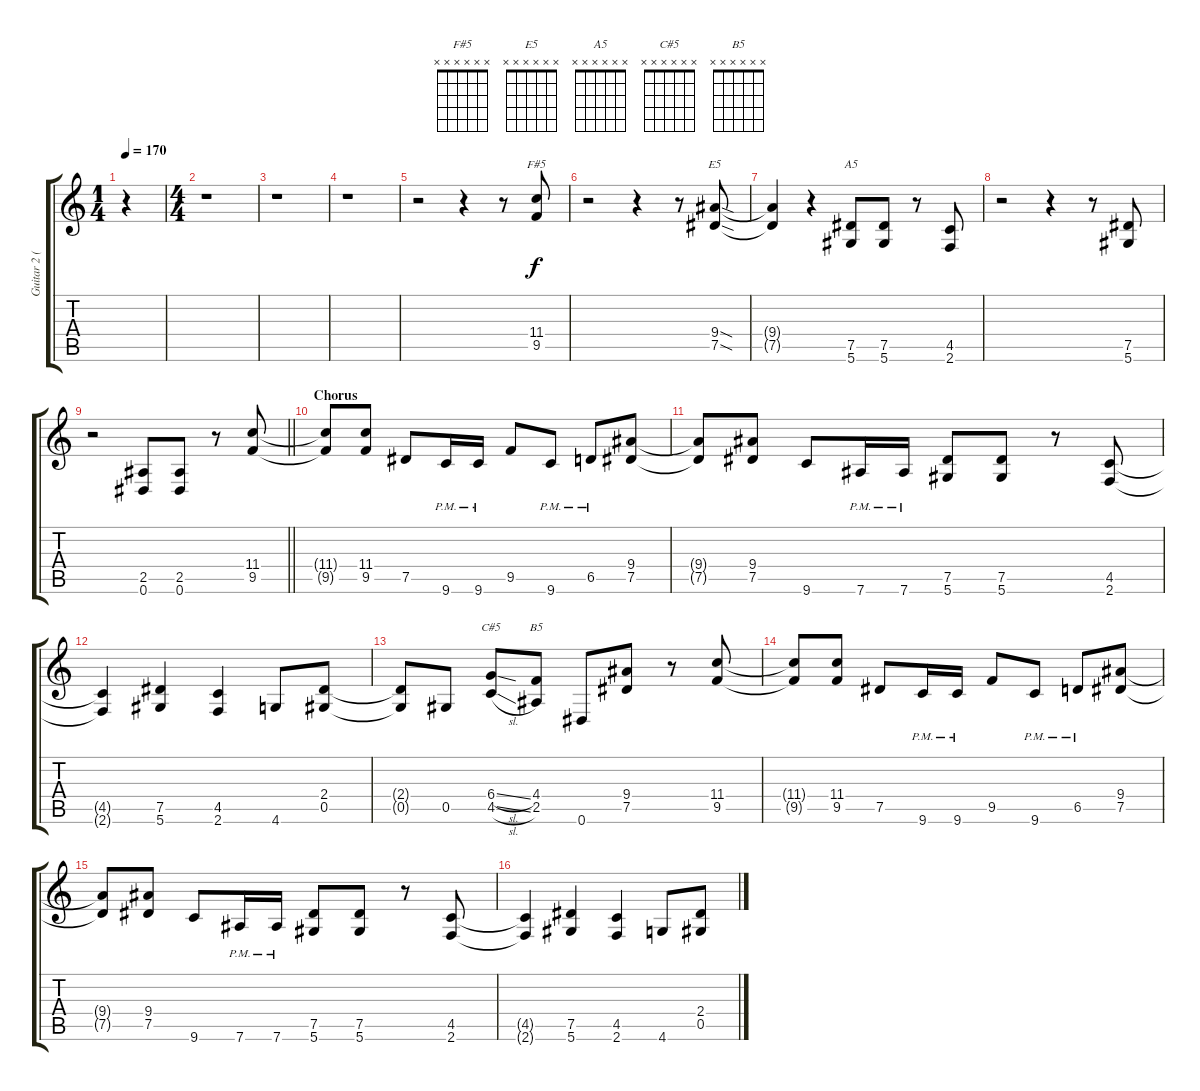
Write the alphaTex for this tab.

\track ("Guitar 2 (Izzy) " "Guitar 2 (") {instrument overdrivenguitar}
\staff {score tabs}
\tuning (Eb4 Bb3 Gb3 Db3 Ab2 Eb2) {hide}
\chord ("F#5" x x x x x x)
\chord ("E5" x x x x x x)
\chord ("A5" x x x x x x)
\chord ("C#5" x x x x x x)
\chord ("B5" x x x x x x)
\ts (1 4)
\tempo 170
\clef g2
\ks c
r.4{dy f instrument overdrivenguitar} |
\ts (4 4)
r.1 |
r.1 |
r.1 |
r.2 r.4 r.8 (11.4 9.5).8{ch "F#5"} |
r.2 r.4 r.8 (9.4{sod} 7.5{sod}).8{ch "E5"} |
(9.4{t} 7.5{t}).4 r.4 (7.5 5.6).8{ch "A5"} (7.5 5.6).8 r.8 (4.5 2.6).8 |
r.2 r.4 r.8 (7.5 5.6).8 |
\barLineRight lightlight
r.2 (2.5 0.6).8 (2.5 0.6).8 r.8 (11.4 9.5).8 |
\section ("" "Chorus")
(11.4{t} 9.5{t}).8 (11.4 9.5).8 7.5.8 9.6{pm}.16 9.6{pm}.16 9.5.8 9.6{pm}.8 6.5{pm}.8 (9.4 7.5).8 |
(9.4{t} 7.5{t}).8 (9.4 7.5).8 9.6.8 7.6{pm}.16 7.6{pm}.16 (7.5 5.6).8 (7.5 5.6).8 r.8 (4.5 2.6).8 |
(4.5{t} 2.6{t}).4 (7.5 5.6).4 (4.5 2.6).4 4.6.8 (2.4 0.5).8 |
(2.4{t} 0.5{t}).8 0.5.8 (6.4{sl} 4.5{sl}).8{ch "C#5"} (4.4 2.5).8{ch "B5"} 0.6.8 (9.4 7.5).8 r.8 (11.4 9.5).8 |
(11.4{t} 9.5{t}).8 (11.4 9.5).8 7.5.8 9.6{pm}.16 9.6{pm}.16 9.5.8 9.6{pm}.8 6.5{pm}.8 (9.4 7.5).8 |
(9.4{t} 7.5{t}).8 (9.4 7.5).8 9.6.8 7.6{pm}.16 7.6{pm}.16 (7.5 5.6).8 (7.5 5.6).8 r.8 (4.5 2.6).8 |
(4.5{t} 2.6{t}).4 (7.5 5.6).4 (4.5 2.6).4 4.6.8 (2.4 0.5).8
